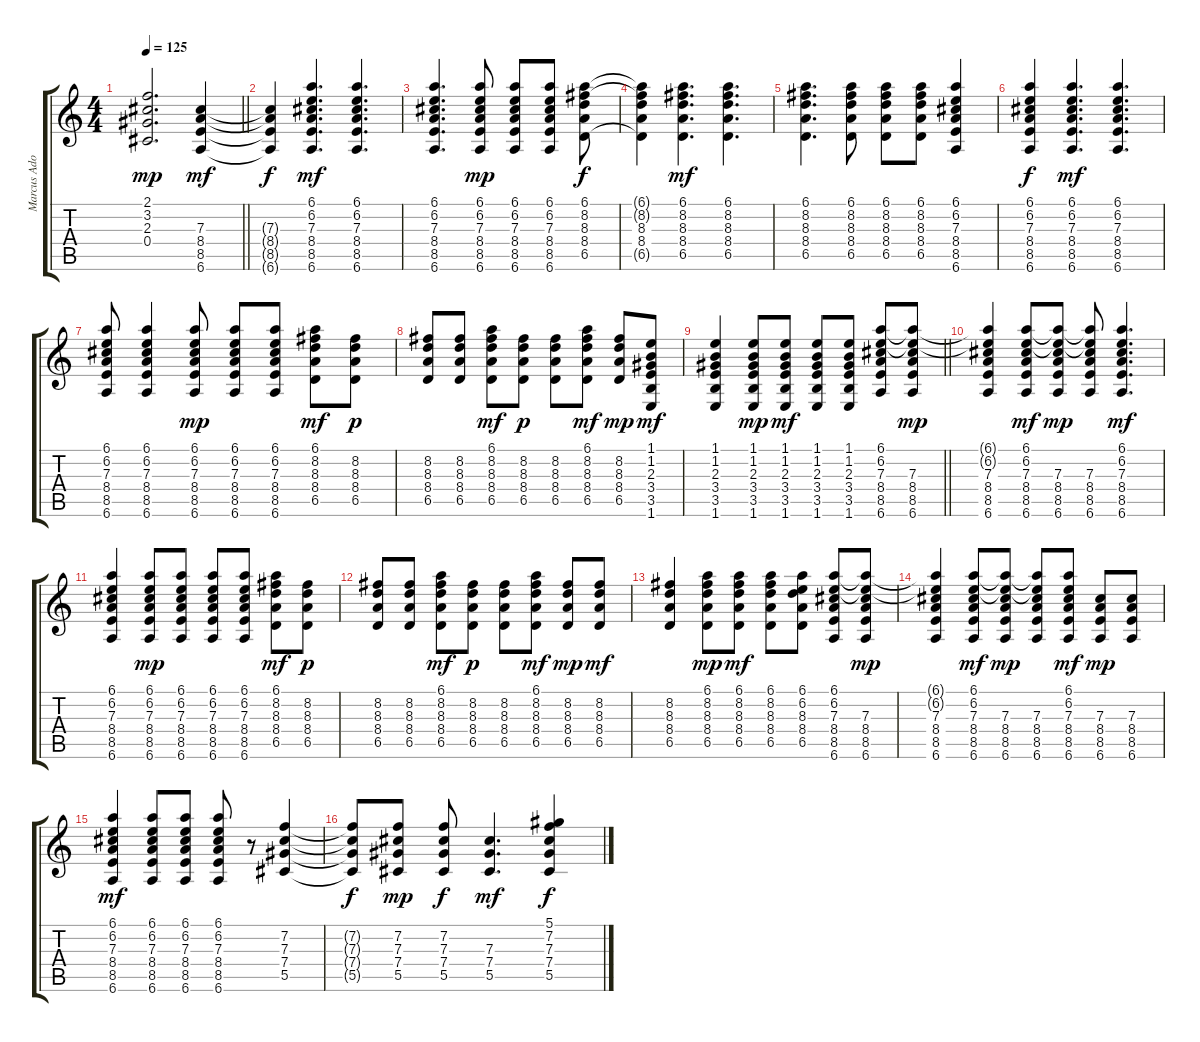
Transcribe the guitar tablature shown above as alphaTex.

\track ("Marcus Adoro (Lead)" "Marcus Ado") {instrument distortionguitar}
\staff {score tabs}
\tuning (Eb4 Bb3 Gb3 Db3 Ab2 Eb2) {hide}
\ts (4 4)
\tempo 125
\clef g2
\barLineRight lightlight
\ks c
(2.1 3.2 2.3 0.4).2{d dy mp} (7.3 8.4 8.5 6.6).4{dy mf} |
(7.3{t} 8.4{t} 8.5{t} 6.6{t}).4{dy f} (6.1 6.2 7.3 8.4 8.5 6.6).4{d dy mf} (6.1 6.2 7.3 8.4 8.5 6.6).4{d} |
(6.1 6.2 7.3 8.4 8.5 6.6).4{d} (6.1 6.2 7.3 8.4 8.5 6.6).8{dy mp} (6.1 6.2 7.3 8.4 8.5 6.6).8 (6.1 6.2 7.3 8.4 8.5 6.6).8 (6.1 8.2 8.3 8.4 6.5).8{dy f} |
(6.1{t} 8.2{t} 8.3 8.4 6.5{t}).4 (6.1 8.2 8.3 8.4 6.5).4{d dy mf} (6.1 8.2 8.3 8.4 6.5).4{d} |
(6.1 8.2 8.3 8.4 6.5).4{d} (6.1 8.2 8.3 8.4 6.5).8 (6.1 8.2 8.3 8.4 6.5).8 (6.1 8.2 8.3 8.4 6.5).8 (6.1 6.2 7.3 8.4 8.5 6.6).4 |
(6.1 6.2 7.3 8.4 8.5 6.6).4{dy f} (6.1 6.2 7.3 8.4 8.5 6.6).4{d dy mf} (6.1 6.2 7.3 8.4 8.5 6.6).4{d} |
(6.1 6.2 7.3 8.4 8.5 6.6).8 (6.1 6.2 7.3 8.4 8.5 6.6).4 (6.1 6.2 7.3 8.4 8.5 6.6).8{dy mp} (6.1 6.2 7.3 8.4 8.5 6.6).8 (6.1 6.2 7.3 8.4 8.5 6.6).8 (6.1 8.2 8.3 8.4 6.5).8{dy mf} (8.2 8.3 8.4 6.5).8{dy p} |
(8.2 8.3 8.4 6.5).8 (8.2 8.3 8.4 6.5).8 (6.1 8.2 8.3 8.4 6.5).8{dy mf} (8.2 8.3 8.4 6.5).8{dy p} (8.2 8.3 8.4 6.5).8 (6.1 8.2 8.3 8.4 6.5).8{dy mf} (8.2 8.3 8.4 6.5).8{dy mp} (1.1 1.2 2.3 3.4 3.5 1.6).8{dy mf} |
\barLineRight lightlight
(1.1 1.2 2.3 3.4 3.5 1.6).4 (1.1 1.2 2.3 3.4 3.5 1.6).8{dy mp} (1.1 1.2 2.3 3.4 3.5 1.6).8{dy mf} (1.1 1.2 2.3 3.4 3.5 1.6).8 (1.1 1.2 2.3 3.4 3.5 1.6).8 (6.1 6.2 7.3 8.4 8.5 6.6).8 (6.1{t} 6.2{t} 7.3 8.4 8.5 6.6).8{dy mp} |
(6.1{t} 6.2{t} 7.3 8.4 8.5 6.6).4 (6.1 6.2 7.3 8.4 8.5 6.6).8{dy mf} (6.1{t} 6.2{t} 7.3 8.4 8.5 6.6).8{dy mp} (6.1{t} 6.2{t} 7.3 8.4 8.5 6.6).8 (6.1 6.2 7.3 8.4 8.5 6.6).4{d dy mf} |
(6.1 6.2 7.3 8.4 8.5 6.6).4 (6.1 6.2 7.3 8.4 8.5 6.6).8{dy mp} (6.1 6.2 7.3 8.4 8.5 6.6).8 (6.1 6.2 7.3 8.4 8.5 6.6).8 (6.1 6.2 7.3 8.4 8.5 6.6).8 (6.1 8.2 8.3 8.4 6.5).8{dy mf} (8.2 8.3 8.4 6.5).8{dy p} |
(8.2 8.3 8.4 6.5).8 (8.2 8.3 8.4 6.5).8 (6.1 8.2 8.3 8.4 6.5).8{dy mf} (8.2 8.3 8.4 6.5).8{dy p} (8.2 8.3 8.4 6.5).8 (6.1 8.2 8.3 8.4 6.5).8{dy mf} (8.2 8.3 8.4 6.5).8{dy mp} (8.2 8.3 8.4 6.5).8{dy mf} |
(8.2 8.3 8.4 6.5).4 (6.1 8.2 8.3 8.4 6.5).8{dy mp} (6.1 8.2 8.3 8.4 6.5).8{dy mf} (6.1 8.2 8.3 8.4 6.5).8 (6.1 6.2 8.3 8.4 6.5).8 (6.1 6.2 7.3 8.4 8.5 6.6).8 (6.1{t} 6.2{t} 7.3 8.4 8.5 6.6).8{dy mp} |
(6.1{t} 6.2{t} 7.3 8.4 8.5 6.6).4 (6.1 6.2 7.3 8.4 8.5 6.6).8{dy mf} (6.1{t} 6.2{t} 7.3 8.4 8.5 6.6).8{dy mp} (6.1{t} 6.2{t} 7.3 8.4 8.5 6.6).8 (6.1 6.2 7.3 8.4 8.5 6.6).8{dy mf} (7.3 8.4 8.5 6.6).8{dy mp} (7.3 8.4 8.5 6.6).8 |
(6.1 6.2 7.3 8.4 8.5 6.6).4{dy mf} (6.1 6.2 7.3 8.4 8.5 6.6).8 (6.1 6.2 7.3 8.4 8.5 6.6).8 (6.1 6.2 7.3 8.4 8.5 6.6).8 r.8 (7.2 7.3 7.4 5.5).4 |
(7.2{t} 7.3{t} 7.4{t} 5.5{t}).8{dy f} (7.2 7.3 7.4 5.5).8{dy mp} (7.2 7.3 7.4 5.5).8{dy f} (7.3 7.4 5.5).4{d dy mf} (5.1 7.2 7.3 7.4 5.5).4{dy f}
